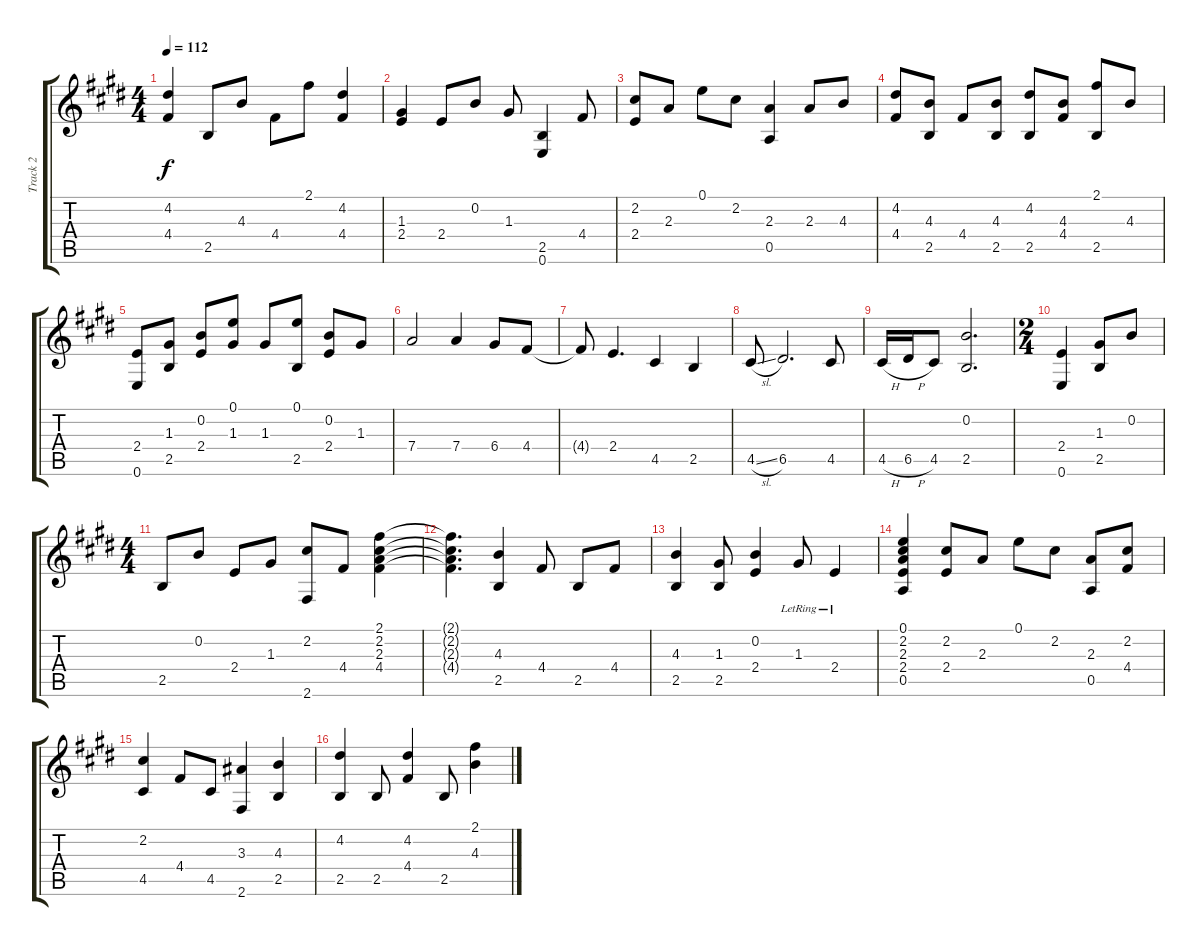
\track ("Track 2" "Track 2") {instrument acousticguitarnylon}
\staff {score tabs}
\tuning (E4 B3 G3 D3 A2 E2) {hide}
\ts (4 4)
\tempo 112
\clef g2
\ks e
(4.2 4.4).4{dy f} 2.5.8 4.3.8 4.4.8 2.1.8 (4.2 4.4).4 |
(1.3 2.4).4 2.4.8 0.2.8 1.3.8 (2.5 0.6).4 4.4.8 |
(2.2 2.4).8 2.3.8 0.1.8 2.2.8 (2.3 0.5).4 2.3.8 4.3.8 |
(4.2 4.4).8 (4.3 2.5).8 4.4.8 (4.3 2.5).8 (4.2 2.5).8 (4.3 4.4).8 (2.1 2.5).8 4.3.8 |
(2.4 0.6).8 (1.3 2.5).8 (0.2 2.4).8 (0.1 1.3).8 1.3.8 (0.1 2.5).8 (0.2 2.4).8 1.3.8 |
7.4.2 7.4.4 6.4.8 4.4.8 |
4.4{t}.8 2.4.4{d} 4.5.4 2.5.4 |
4.5{sl}.8 6.5.2{d} 4.5.8 |
4.5{h}.16 6.5{h}.16 4.5.8 (0.2 2.5).2{d} |
\ts (2 4)
(2.4 0.6).4 (1.3 2.5).8 0.2.8 |
\ts (4 4)
2.5.8 0.2.8 2.4.8 1.3.8 (2.2 2.6).8 4.4.8 (2.1 2.2 2.3 4.4).4 |
(2.1{t} 2.2{t} 2.3{t} 4.4{t}).4{d} (4.3 2.5).4 4.4.8 2.5.8 4.4.8 |
(4.3 2.5).4 (1.3 2.5).8 (0.2 2.4).4 1.3{lr}.8 2.4{lr}.4 |
(0.1 2.2 2.3 2.4 0.5).4 (2.2 2.4).8 2.3.8 0.1.8 2.2.8 (2.3 0.5).8 (2.2 4.4).8 |
(2.2 4.5).4 4.4.8 4.5.8 (3.3 2.6).4 (4.3 2.5).4 |
(4.2 2.5).4 2.5.8 (4.2 4.4).4 2.5.8 (2.1 4.3).4
